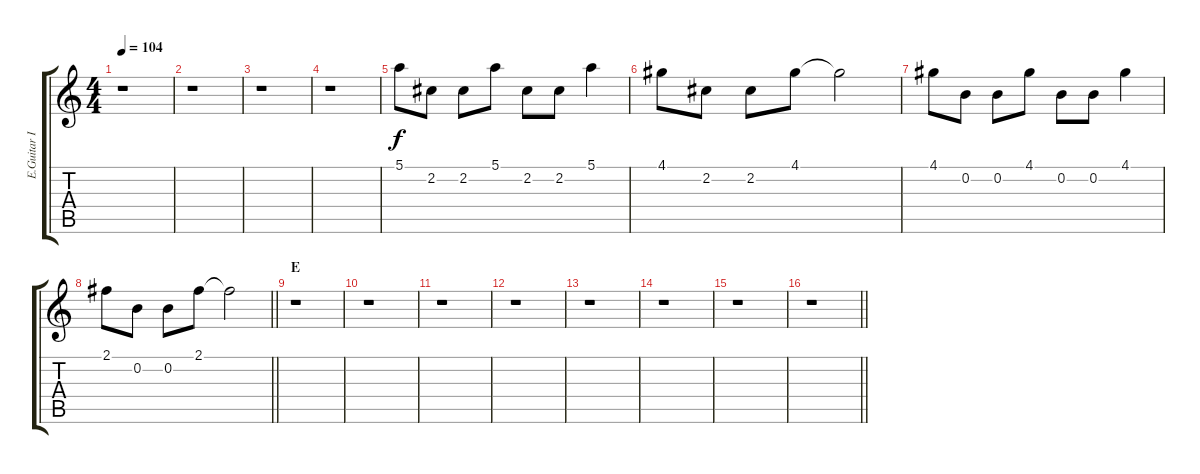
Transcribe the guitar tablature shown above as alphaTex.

\track ("E.Guitar II" "E.Guitar I") {instrument electricguitarclean}
\staff {score tabs}
\tuning (E4 B3 G3 D3 A2 E2) {hide}
\ts (4 4)
\tempo 104
\clef g2
\ks c
r.1{dy f} |
r.1 |
r.1 |
r.1 |
5.1.8 2.2.8 2.2.8 5.1.8 2.2.8 2.2.8 5.1.4 |
4.1.8 2.2.8 2.2.8 4.1.8 4.1{t}.2 |
4.1.8 0.2.8 0.2.8 4.1.8 0.2.8 0.2.8 4.1.4 |
\barLineRight lightlight
2.1.8 0.2.8 0.2.8 2.1.8 2.1{t}.2 |
\section ("" "E")
r.1 |
r.1 |
r.1 |
r.1 |
r.1 |
r.1 |
r.1 |
\barLineRight lightlight
r.1
